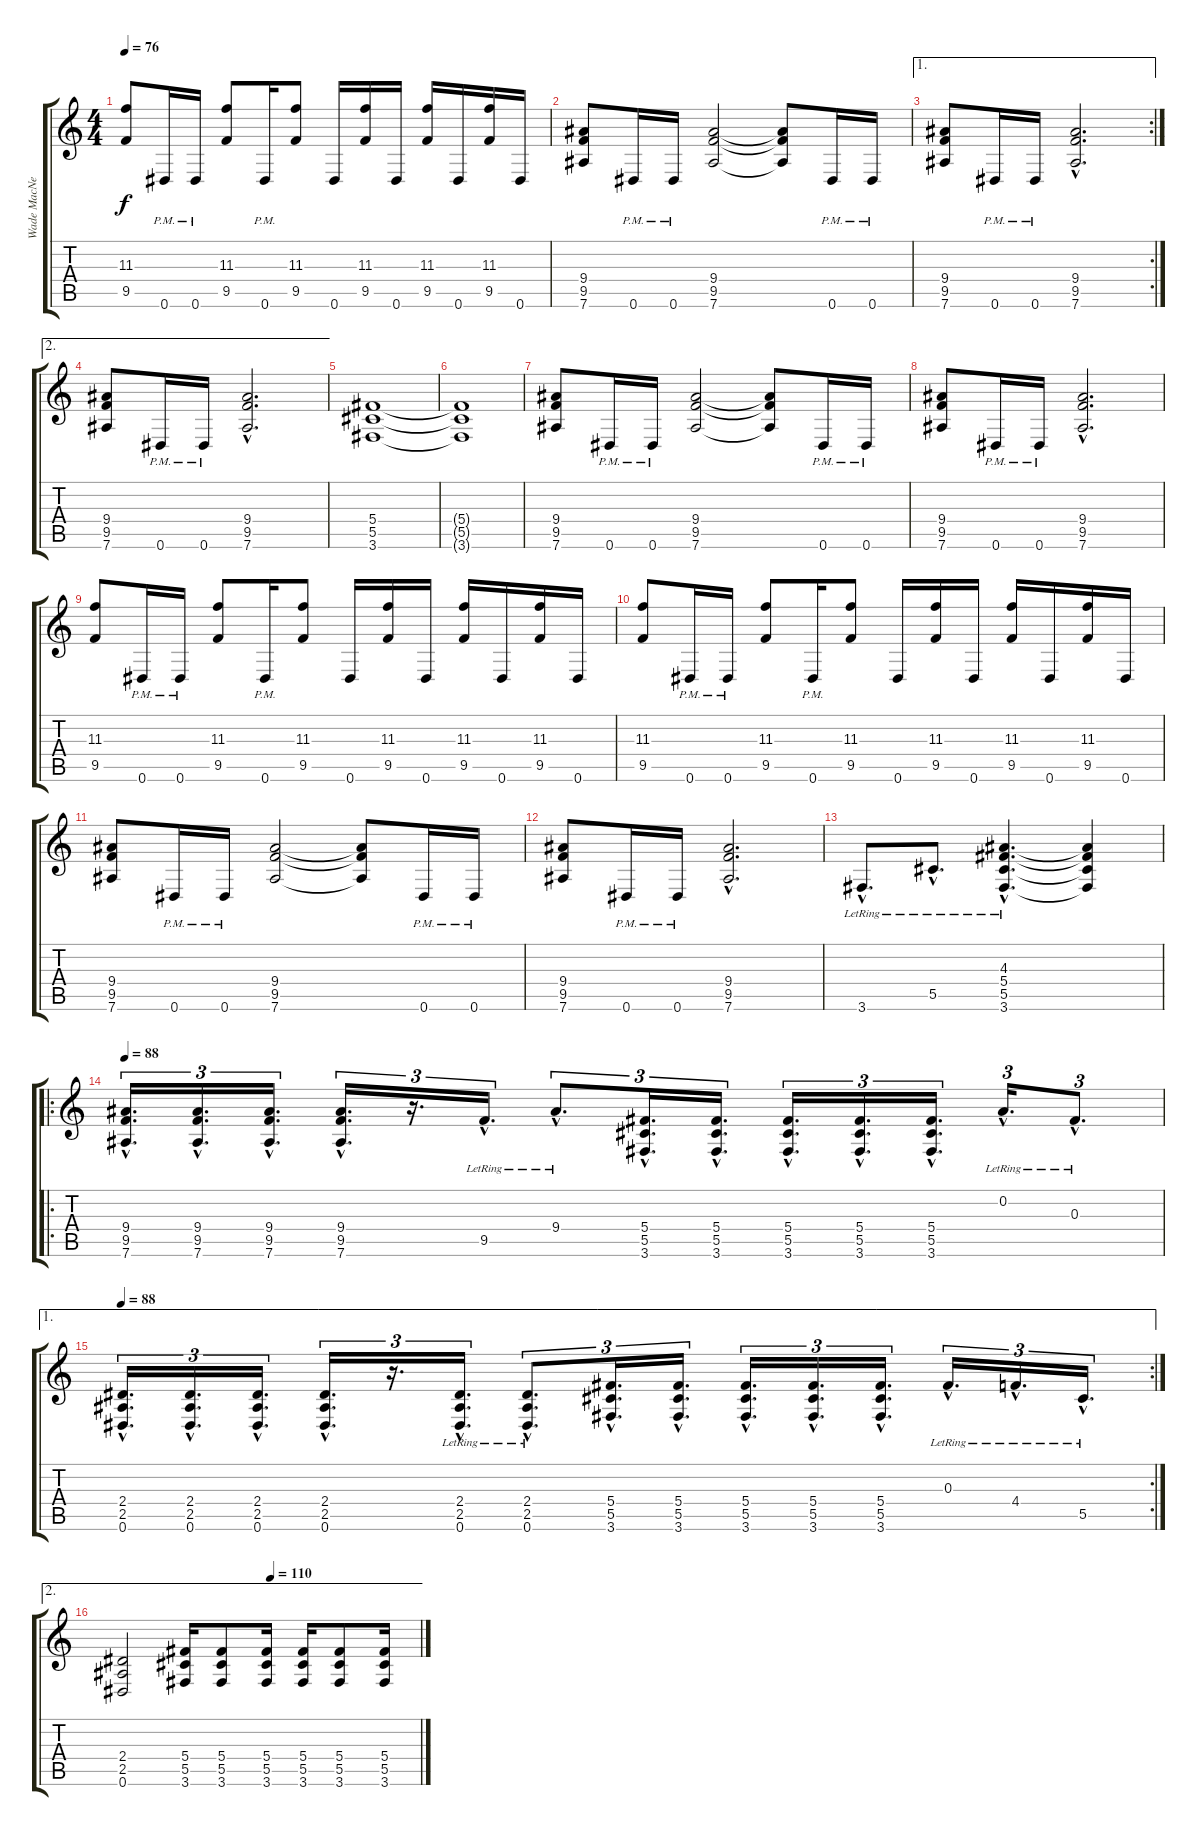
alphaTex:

\track ("Wade MacNeil " "Wade MacNe") {instrument distortionguitar}
\staff {score tabs}
\tuning (Eb4 Bb3 Gb3 Db3 Ab2 Eb2) {hide}
\ts (4 4)
\tempo 76
\clef g2
\ks c
(11.3 9.5).8{dy f} 0.6{pm}.16 0.6{pm}.16 (11.3 9.5).8 0.6{pm}.16 (11.3 9.5).8 0.6.16 (11.3 9.5).16 0.6.16 (11.3 9.5).16 0.6.16 (11.3 9.5).16 0.6.16 |
(9.4 9.5 7.6).8 0.6{pm}.16 0.6{pm}.16 (9.4 9.5 7.6).2 (9.4{t} 9.5{t} 7.6{t}).8 0.6{pm}.16 0.6{pm}.16 |
\ae 1
\rc 2
(9.4 9.5 7.6).8 0.6{pm}.16 0.6{pm}.16 (9.4{hac} 9.5{hac} 7.6{hac}).2{d} |
\ae 2
(9.4 9.5 7.6).8 0.6{pm}.16 0.6{pm}.16 (9.4{hac} 9.5{hac} 7.6{hac}).2{d} |
(5.4 5.5 3.6).1 |
(5.4{t} 5.5{t} 3.6{t}).1 |
(9.4 9.5 7.6).8 0.6{pm}.16 0.6{pm}.16 (9.4 9.5 7.6).2 (9.4{t} 9.5{t} 7.6{t}).8 0.6{pm}.16 0.6{pm}.16 |
(9.4 9.5 7.6).8 0.6{pm}.16 0.6{pm}.16 (9.4{hac} 9.5{hac} 7.6{hac}).2{d} |
(11.3 9.5).8 0.6{pm}.16 0.6{pm}.16 (11.3 9.5).8 0.6{pm}.16 (11.3 9.5).8 0.6.16 (11.3 9.5).16 0.6.16 (11.3 9.5).16 0.6.16 (11.3 9.5).16 0.6.16 |
(11.3 9.5).8 0.6{pm}.16 0.6{pm}.16 (11.3 9.5).8 0.6{pm}.16 (11.3 9.5).8 0.6.16 (11.3 9.5).16 0.6.16 (11.3 9.5).16 0.6.16 (11.3 9.5).16 0.6.16 |
(9.4 9.5 7.6).8 0.6{pm}.16 0.6{pm}.16 (9.4 9.5 7.6).2 (9.4{t} 9.5{t} 7.6{t}).8 0.6{pm}.16 0.6{pm}.16 |
(9.4 9.5 7.6).8 0.6{pm}.16 0.6{pm}.16 (9.4{hac} 9.5{hac} 7.6{hac}).2{d} |
3.6{hac lr}.8{d} 5.5{hac lr}.8{d} (4.3{hac lr} 5.4{hac lr} 5.5{hac lr} 3.6{hac lr}).4{d} (4.3{t} 5.4{t} 5.5{t} 3.6{t}).4 |
\ro
\tempo 88
(9.4{hac} 9.5{hac} 7.6{hac}).16{d tu (3 2)} (9.4{hac} 9.5{hac} 7.6{hac}).16{d tu (3 2)} (9.4{hac} 9.5{hac} 7.6{hac}).16{d tu (3 2)} (9.4{hac} 9.5{hac} 7.6{hac}).16{d tu (3 2)} r.16{d tu (3 2)} 9.5{hac lr}.16{d tu (3 2)} 9.4{hac lr}.8{d tu (3 2)} (5.4{hac} 5.5{hac} 3.6{hac}).16{d tu (3 2)} (5.4{hac} 5.5{hac} 3.6{hac}).16{d tu (3 2)} (5.4{hac} 5.5{hac} 3.6{hac}).16{d tu (3 2)} (5.4{hac} 5.5{hac} 3.6{hac}).16{d tu (3 2)} (5.4{hac} 5.5{hac} 3.6{hac}).16{d tu (3 2)} 0.2{hac lr}.16{d tu (3 2)} 0.3{hac lr}.8{d tu (3 2)} |
\ae 1
\rc 2
\tempo 88
(2.4{hac} 2.5{hac} 0.6{hac}).16{d tu (3 2)} (2.4{hac} 2.5{hac} 0.6{hac}).16{d tu (3 2)} (2.4{hac} 2.5{hac} 0.6{hac}).16{d tu (3 2)} (2.4{hac} 2.5{hac} 0.6{hac}).16{d tu (3 2)} r.16{d tu (3 2)} (2.4{hac} 2.5{hac lr} 0.6{hac}).16{d tu (3 2)} (2.4{hac lr} 2.5{hac} 0.6{hac}).8{d tu (3 2)} (5.4{hac} 5.5{hac} 3.6{hac}).16{d tu (3 2)} (5.4{hac} 5.5{hac} 3.6{hac}).16{d tu (3 2)} (5.4{hac} 5.5{hac} 3.6{hac}).16{d tu (3 2)} (5.4{hac} 5.5{hac} 3.6{hac}).16{d tu (3 2)} (5.4{hac} 5.5{hac} 3.6{hac}).16{d tu (3 2)} 0.3{hac lr}.16{d tu (3 2)} 4.4{hac lr}.16{d tu (3 2)} 5.5{hac lr}.16{d tu (3 2)} |
\ae 2
\tempo (110 0.5)
(2.4 2.5 0.6).2 (5.4 5.5 3.6).16 (5.4 5.5 3.6).8 (5.4 5.5 3.6).16 (5.4 5.5 3.6).16 (5.4 5.5 3.6).8 (5.4 5.5 3.6).16
